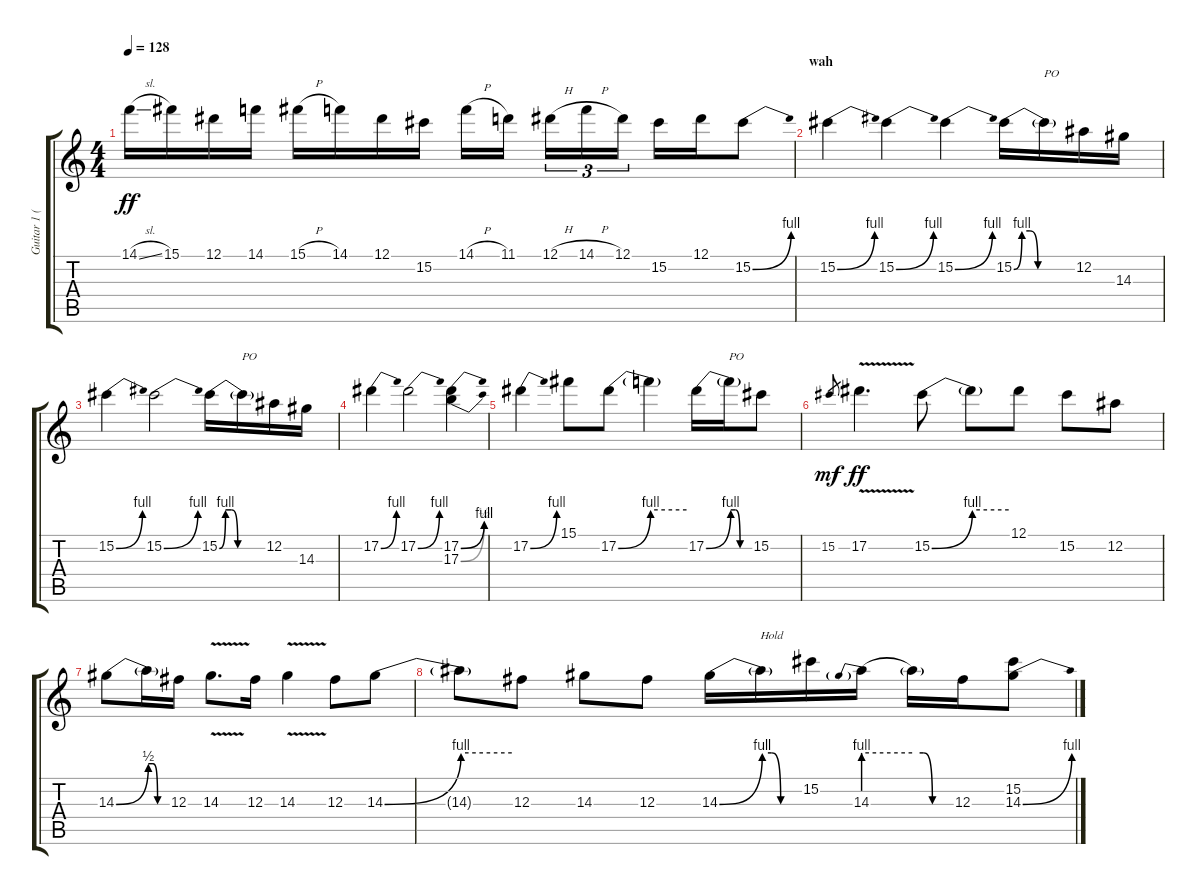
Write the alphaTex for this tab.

\track ("Guitar 1 (Slash)" "Guitar 1 (") {instrument overdrivenguitar}
\staff {score tabs}
\tuning (Eb4 Bb3 Gb3 Db3 Ab2 Eb2) {hide}
\ts (4 4)
\tempo 128
\clef g2
\ks c
14.1{sl}.16{dy ff} 15.1.16 12.1.16 14.1.16 15.1{h}.16 14.1.16 12.1.16 15.2.16 14.1{h}.16 11.1.16 12.1{h}.16{tu (3 2)} 14.1{h}.16{tu (3 2)} 12.1.16{tu (3 2)} 15.2.16 12.1.16 15.2{be (bend 0 0 60 4)}.8 |
\section ("" "wah")
15.2{be (bend 0 0 60 4)}.4 15.2{be (bend 0 0 60 4)}.4 15.2{be (bend 0 0 60 4)}.4 15.2{be (custom 0 0 15 4 30 4 45 0 60 0)}.16 15.2{be (hold 0 0 60 0) t}.16{txt "PO"} 12.2.16 14.3.16 |
15.2{be (bend 0 0 60 4)}.4 15.2{be (bend 0 0 60 4)}.2 15.2{be (custom 0 0 15 4 30 4 45 0 60 0)}.16 15.2{be (hold 0 0 60 0) t}.16{txt "PO"} 12.2.16 14.3.16 |
17.2{be (bend 0 0 60 4)}.4 17.2{be (bend 0 0 60 4)}.2 (17.2{be (bend 0 0 60 4)} 17.3{be (bend 0 0 60 2)}).4 |
17.2{be (bend 0 0 60 4)}.4 15.1.8 17.2{be (bend 0 0 60 4)}.8 17.2{be (hold 0 4 60 4) t}.4 17.2{be (bend 0 0 60 4)}.16 17.2{be (custom 0 4 15 4 30 0 60 0) t}.16{txt "PO"} 15.2.8 |
15.2.8{gr dy mf} 17.2{v}.4{d dy ff} 15.2{be (bend 0 0 60 4)}.8 15.2{be (hold 0 4 60 4) t}.8 12.1.8 15.2.8 12.2.8 |
14.3{be (bend 0 0 60 2)}.8 14.3{be (custom 0 2 15 2 30 0 60 0) t}.16 12.3.16 14.3{v}.8{d} 12.3.16 14.3{v}.4 12.3.8 14.3{be (bend 0 0 60 4)}.8 |
14.3{be (hold 0 4 60 4) t}.8 12.3.8 14.3.8 12.3.8 14.3{be (bend 0 0 60 4)}.16 14.3{be (custom 0 4 15 4 30 0 60 0) t}.16{txt "Hold"} 15.2.16 14.3{be (prebend 0 4 60 4)}.16 14.3{be (custom 0 4 15 4 30 0 60 0) t}.16 12.3.16 (15.2 14.3{be (bend 0 0 60 4)}).8
